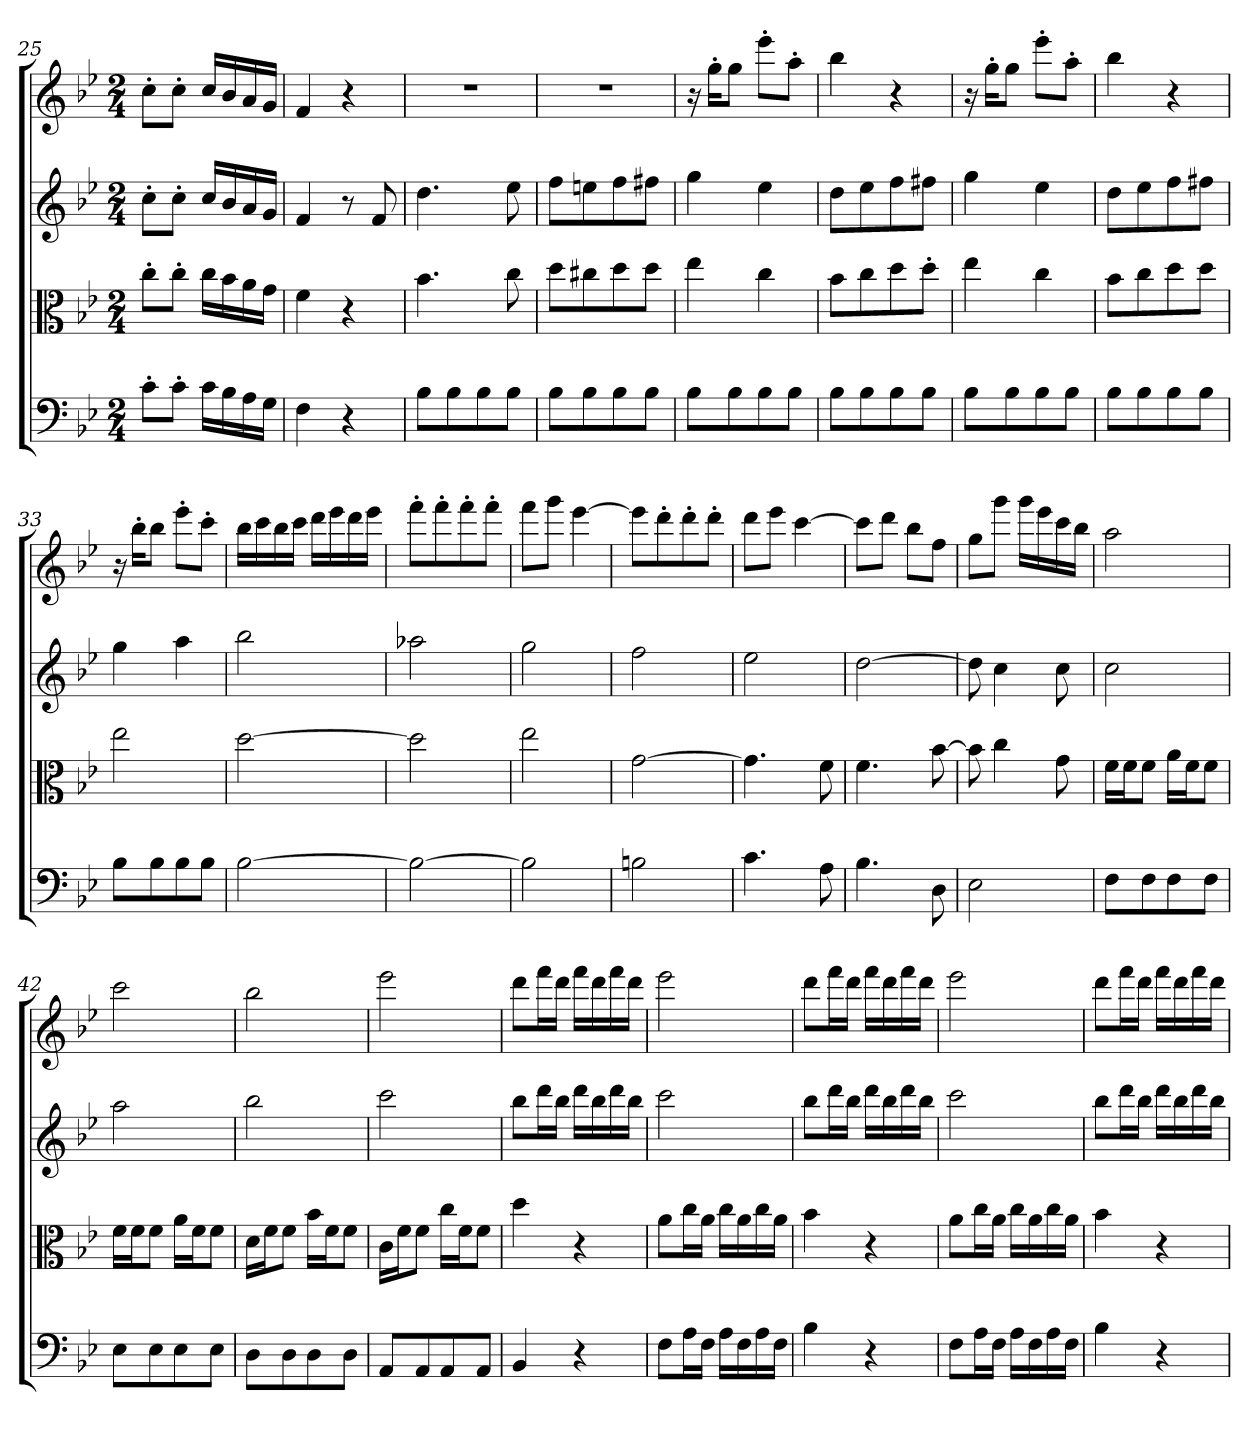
**kern	**kern	**kern	**kern
*part4	*part3	*part2	*part1
*staff4	*staff3	*staff2	*staff1
*clefF4	*clefC3	*clefG2	*clefG2
*k[b-e-]	*k[b-e-]	*k[b-e-]	*k[b-e-]
*g:	*g:	*g:	*g:
*M2/4	*M2/4	*M2/4	*M2/4
=25	=25	=25	=25
8c'\L	8cc'\L	8cc'\L	8cc'\L
8c'\J	8cc'\J	8cc'\J	8cc'\J
16c\LL	16cc\LL	16cc/LL	16cc/LL
16B-\	16b-\	16b-/	16b-/
16A\	16a\	16a/	16a/
16G\JJ	16g\JJ	16g/JJ	16g/JJ
=26	=26	=26	=26
4F\	4f\	4f/	4f/
4r	4r	8r	4r
.	.	8f/	.
=27	=27	=27	=27
8B-\L	4.b-\	4.dd\	2r
8B-\	.	.	.
8B-\	.	.	.
8B-\J	8cc\	8ee-\	.
=28	=28	=28	=28
8B-\L	8dd\L	8ff\L	2r
8B-\	8cc#X\	8een\	.
8B-\	8dd\	8ff\	.
8B-\J	8dd\J	8ff#X\J	.
=29	=29	=29	=29
8B-\L	4ee-\	4gg\	16r
.	.	.	16gg'\KL
8B-\	.	.	8gg\J
8B-\	4cc\	4ee-\	8eee-'\L
8B-\J	.	.	8aa'\J
=30	=30	=30	=30
8B-\L	8b-\L	8dd\L	4bb-\
8B-\	8cc\	8ee-\	.
8B-\	8dd\	8ff\	4r
8B-\J	8dd'\J	8ff#X\J	.
=31	=31	=31	=31
8B-\L	4ee-\	4gg\	16r
.	.	.	16gg'\KL
8B-\	.	.	8gg\J
8B-\	4cc\	4ee-\	8eee-'\L
8B-\J	.	.	8aa'\J
=32	=32	=32	=32
8B-\L	8b-\L	8dd\L	4bb-\
8B-\	8cc\	8ee-\	.
8B-\	8dd\	8ff\	4r
8B-\J	8dd\J	8ff#X\J	.
=33	=33	=33	=33
8B-\L	2ee-\	4gg\	16r
.	.	.	16bb-'\KL
8B-\	.	.	8bb-\J
8B-\	.	4aa\	8eee-'\L
8B-\J	.	.	8ccc'\J
=34	=34	=34	=34
[2B-\	[2dd\	2bb-\	16bb-\LL
.	.	.	16ccc\
.	.	.	16bb-\
.	.	.	16ccc\JJ
.	.	.	16ddd\LL
.	.	.	16eee-\
.	.	.	16ddd\
.	.	.	16eee-\JJ
=35	=35	=35	=35
2B-\_	2dd\]	2aa-X\	8fff'\L
.	.	.	8fff'\
.	.	.	8fff'\
.	.	.	8fff'\J
=36	=36	=36	=36
2B-\]	2ee-\	2gg\	8fff\L
.	.	.	8ggg\J
.	.	.	[4eee-\
=37	=37	=37	=37
2Bn\	[2g\	2ff\	8eee-\L]
.	.	.	8ddd'\
.	.	.	8ddd'\
.	.	.	8ddd'\J
=38	=38	=38	=38
4.c\	4.g\]	2ee-\	8ddd\L
.	.	.	8eee-\J
.	.	.	[4ccc\
8A\	8f\	.	.
=39	=39	=39	=39
4.B-\	4.f\	[2dd\	8ccc\L]
.	.	.	8ddd\J
.	.	.	8bb-\L
8D\	[8b-\	.	8ff\J
=40	=40	=40	=40
2E-\	8b-\]	8dd\]	8gg\L
.	4cc\	4cc\	8ggg\J
.	.	.	16ggg\LL
.	.	.	16eee-\
.	8g\	8cc\	16ccc\
.	.	.	16bb-\JJ
=41	=41	=41	=41
8F\L	16f\LL	2cc\	2aa\
.	16f\J	.	.
8F\	8f\J	.	.
8F\	16a\LL	.	.
.	16f\J	.	.
8F\J	8f\J	.	.
=42	=42	=42	=42
8E-\L	16f\LL	2aa\	2ccc\
.	16f\J	.	.
8E-\	8f\J	.	.
8E-\	16a\LL	.	.
.	16f\J	.	.
8E-\J	8f\J	.	.
=43	=43	=43	=43
8D\L	16d\LL	2bb-\	2bb-\
.	16f\J	.	.
8D\	8f\J	.	.
8D\	16b-\LL	.	.
.	16f\J	.	.
8D\J	8f\J	.	.
=44	=44	=44	=44
8AA/L	16c\LL	2ccc\	2eee-\
.	16f\J	.	.
8AA/	8f\J	.	.
8AA/	16cc\LL	.	.
.	16f\J	.	.
8AA/J	8f\J	.	.
=45	=45	=45	=45
4BB-/	4dd\	8bb-\L	8ddd\L
.	.	16ddd\L	16fff\L
.	.	16bb-\JJ	16ddd\JJ
4r	4r	16ddd\LL	16fff\LL
.	.	16bb-\	16ddd\
.	.	16ddd\	16fff\
.	.	16bb-\JJ	16ddd\JJ
=46	=46	=46	=46
8F\L	8a\L	2ccc\	2eee-\
16A\L	16cc\L	.	.
16F\JJ	16a\JJ	.	.
16A\LL	16cc\LL	.	.
16F\	16a\	.	.
16A\	16cc\	.	.
16F\JJ	16a\JJ	.	.
=47	=47	=47	=47
4B-\	4b-\	8bb-\L	8ddd\L
.	.	16ddd\L	16fff\L
.	.	16bb-\JJ	16ddd\JJ
4r	4r	16ddd\LL	16fff\LL
.	.	16bb-\	16ddd\
.	.	16ddd\	16fff\
.	.	16bb-\JJ	16ddd\JJ
=48	=48	=48	=48
8F\L	8a\L	2ccc\	2eee-\
16A\L	16cc\L	.	.
16F\JJ	16a\JJ	.	.
16A\LL	16cc\LL	.	.
16F\	16a\	.	.
16A\	16cc\	.	.
16F\JJ	16a\JJ	.	.
=49	=49	=49	=49
4B-\	4b-\	8bb-\L	8ddd\L
.	.	16ddd\L	16fff\L
.	.	16bb-\JJ	16ddd\JJ
4r	4r	16ddd\LL	16fff\LL
.	.	16bb-\	16ddd\
.	.	16ddd\	16fff\
.	.	16bb-\JJ	16ddd\JJ
=	=	=	=
*-	*-	*-	*-
